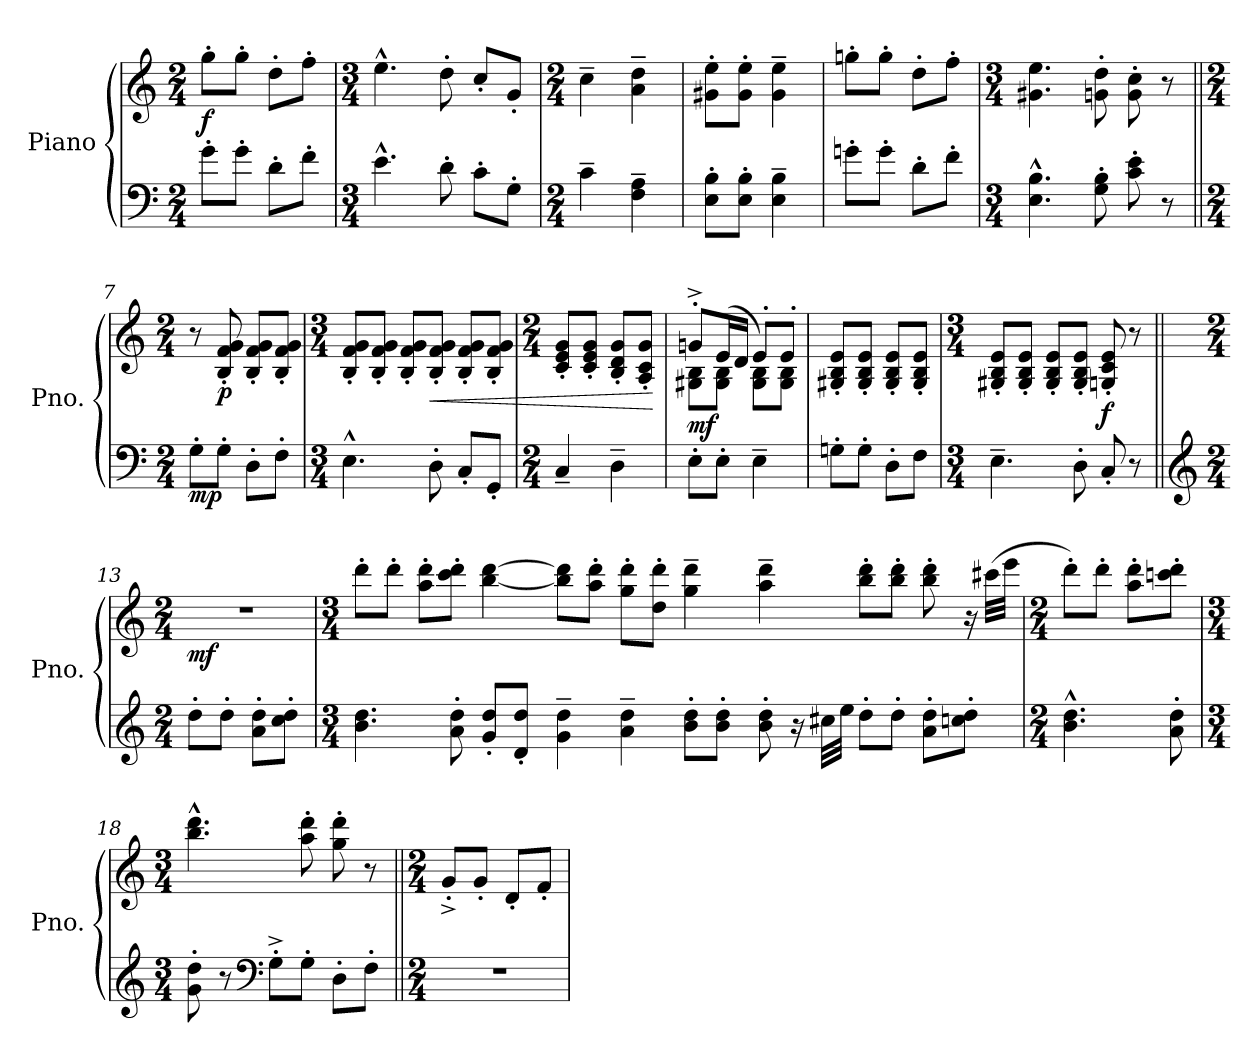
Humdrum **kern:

**kern	**kern	**dynam
*part1	*part1	*part1
*staff2	*staff1	*staff1/2
*I"Piano	*	*
*I'Pno.	*	*
*clefF4	*clefG2	*
*k[]	*k[]	*
*M2/4	*M2/4	*
*MM140	*MM140	*
=1	=1	=1
!	!	!LO:DY:b
8g'\L	8gg'\L	f
8g'\J	8gg'\J	.
8d'\L	8dd'\L	.
8f'\J	8ff'\J	.
=2	=2	=2
*M3/4	*M3/4	*
4.e^^\	4.ee^^\	.
8d'\	8dd'\	.
8c'\L	8cc'/L	.
8G'\J	8g'/J	.
=3	=3	=3
*M2/4	*M2/4	*
4c~\	4cc~\	.
4F\~ 4A\~	4a\~ 4dd\~	.
=4	=4	=4
8E\' 8B\'L	8g#X\' 8ee\'L	.
8E\' 8B\'J	8g#\' 8ee\'J	.
4E\~ 4B\~	4g#\~ 4ee\~	.
=5	=5	=5
8gn'\L	8ggn'\L	.
8g'\J	8gg'\J	.
8d'\L	8dd'\L	.
8f'\J	8ff'\J	.
=6	=6	=6
*M3/4	*M3/4	*
4.E\^^ 4.B\^^	4.g#X\ 4.ee\	.
8G\' 8B\'	8gn\' 8dd\'	.
8c\' 8e\'	8g\' 8cc\'	.
8r	8r	.
!!LO:LB:g=z
=7||	=7||	=7||
*M2/4	*M2/4	*
!	!	!LO:DY:b=2
8G'\L	8r	mp
!	!	!LO:DY:b
8G'\J	8B/' 8f/' 8g/'	p
8D'\L	8B/' 8f/' 8g/'L	.
8F'\J	8B/' 8f/' 8g/'J	.
=8	=8	=8
*M3/4	*M3/4	*
4.E^^\	8B/' 8f/' 8g/'L	.
.	8B/' 8f/' 8g/'J	.
.	8B/' 8f/' 8g/'L	.
!	!	!LO:HP:b
8D'\	8B/' 8f/' 8g/'J	<
8C'/L	8B/' 8f/' 8g/'L	.
8GG'/J	8B/' 8f/' 8g/'J	.
=9	=9	=9
*M2/4	*M2/4	*
4C~/	8c/' 8e/' 8g/'L	.
.	8c/' 8e/' 8g/'J	.
4D~\	8B/' 8d/' 8g/'L	.
.	8A/' 8c/' 8g/'J	.
.	.	[
=10	=10	=10
*	*^	*
!	!	!	!LO:DY:b
8E'\L	8gn'^/L	8G#X\ 8B\L	mf
8E'\J	(>16e/L	8G#\ 8B\J	.
.	16d/JJ	.	.
4E~\	8e'/L)	8G#\ 8B\L	.
.	8e'/J	8G#\ 8B\J	.
=11	=11	=11	=11
!	!LO:TX:b:i:t=cresc.	!	!
*	*v	*v	*
8Gn'\L	8G#X/' 8B/' 8e/'L	.
8G'\J	8G#/' 8B/' 8e/'J	.
8D'\L	8G#/' 8B/' 8e/'L	.
8F\J	8G#/' 8B/' 8e/'J	.
!!LO:LB:g=z
=12	=12	=12
*M3/4	*M3/4	*
4.E~\	8G#X/' 8B/' 8e/'L	.
.	8G#/' 8B/' 8e/'J	.
.	8G#/' 8B/' 8e/'L	.
8D'\	8G#/' 8B/' 8e/'J	.
!	!	!LO:DY:b
8C'/	8Gn/' 8c/' 8e/'	f
8r	8r	.
=13||	=13||	=13||
*clefG2	*	*
*M2/4	*M2/4	*
!	!	!LO:DY:b
8dd'\L	2r	mf
8dd'\J	.	.
8a\' 8dd\'L	.	.
8cc\' 8dd\'J	.	.
=14	=14	=14
*M3/4	*M3/4	*
4.b\ 4.dd\	8ddd'\L	.
.	8ddd'\J	.
.	8aa\' 8ddd\'L	.
8a\' 8dd\'	8ccc\' 8ddd\'J	.
8g/' 8dd/'L	[4bb\ [4ddd\	.
8d/' 8dd/'J	.	.
=15-	=15-	=15-
4g\~ 4dd\~	8bb\] 8ddd\]L	.
.	8aa\' 8ddd\'J	.
4a\~ 4dd\~	8gg\' 8ddd\'L	.
.	8dd\' 8ddd\'J	.
8b\' 8dd\'L	4gg\~ 4ddd\~	.
8b\' 8dd\'J	.	.
=16-	=16-	=16-
8b\' 8dd\'	4aa\~ 4ddd\~	.
16r	.	.
32cc#X\LLL	.	.
32ee\JJJ	.	.
8dd'\L	8bb\' 8ddd\'L	.
8dd'\J	8bb\' 8ddd\'J	.
8a\' 8dd\'L	8bb\' 8ddd\'	.
8ccn\' 8dd\'J	16r	.
.	(>32ccc#X\LLL	.
.	32eee\JJJ	.
!!LO:LB:g=z
=17	=17	=17
*M2/4	*M2/4	*
4.b\^^ 4.dd\^^	8ddd'\L)	.
.	8ddd'\J	.
.	8aa\' 8ddd\'L	.
8a\' 8dd\'	8cccn\' 8ddd\'J	.
=18	=18	=18
*M3/4	*M3/4	*
8g\' 8dd\'	4.bb\^^ 4.ddd\^^	.
8r	.	.
*clefF4	*	*
8G'^\L	.	.
8G'\J	8aa\' 8ddd\'	.
8D'\L	8gg\' 8ddd\'	.
8F'\J	8r	.
=19||	=19||	=19||
*M2/4	*M2/4	*
2r	8g'^/L	.
.	8g'/J	.
.	8d'/L	.
.	8f'/J	.
=	=	=
*-	*-	*-
